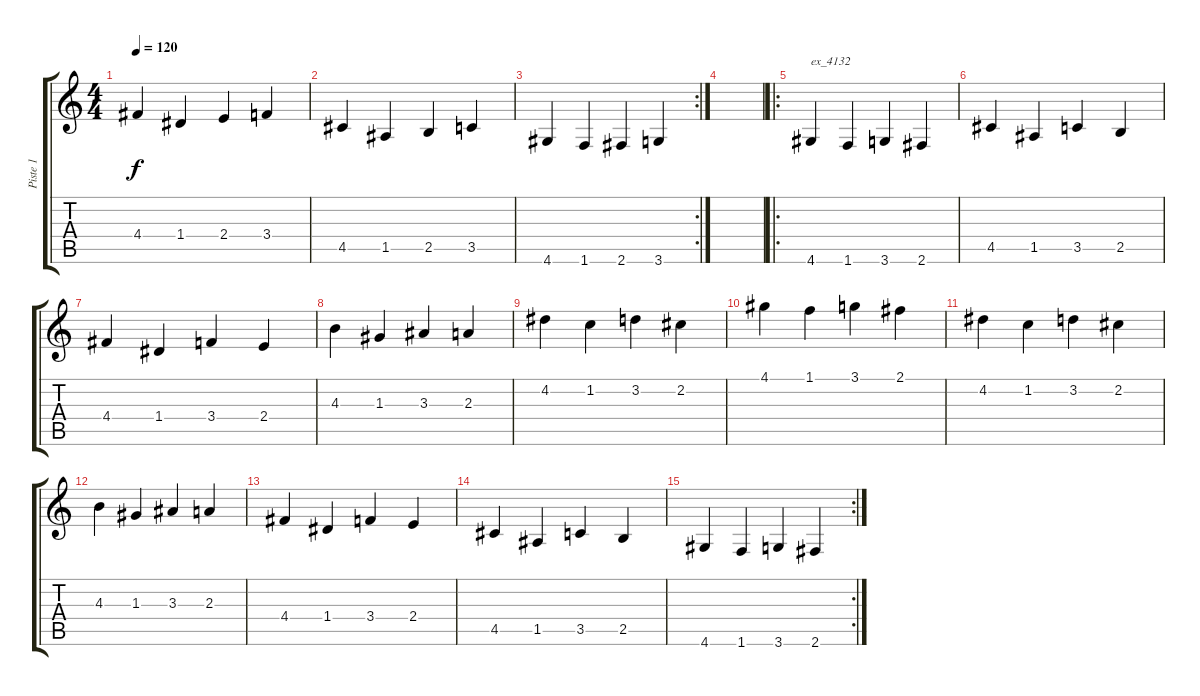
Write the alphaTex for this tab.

\track ("Piste 1" "Piste 1") {instrument acousticguitarsteel}
\staff {score tabs}
\tuning (E4 B3 G3 D3 A2 E2) {hide}
\ts (4 4)
\tempo 120
\clef g2
\ks c
4.4.4{dy f} 1.4.4 2.4.4 3.4.4 |
4.5.4 1.5.4 2.5.4 3.5.4 |
\rc 2
4.6.4 1.6.4 2.6.4 3.6.4 |
|
\ro
4.6.4{txt "ex_4132"} 1.6.4 3.6.4 2.6.4 |
4.5.4 1.5.4 3.5.4 2.5.4 |
4.4.4 1.4.4 3.4.4 2.4.4 |
4.3.4 1.3.4 3.3.4 2.3.4 |
4.2.4 1.2.4 3.2.4 2.2.4 |
4.1.4 1.1.4 3.1.4 2.1.4 |
4.2.4 1.2.4 3.2.4 2.2.4 |
4.3.4 1.3.4 3.3.4 2.3.4 |
4.4.4 1.4.4 3.4.4 2.4.4 |
4.5.4 1.5.4 3.5.4 2.5.4 |
\rc 2
4.6.4 1.6.4 3.6.4 2.6.4
